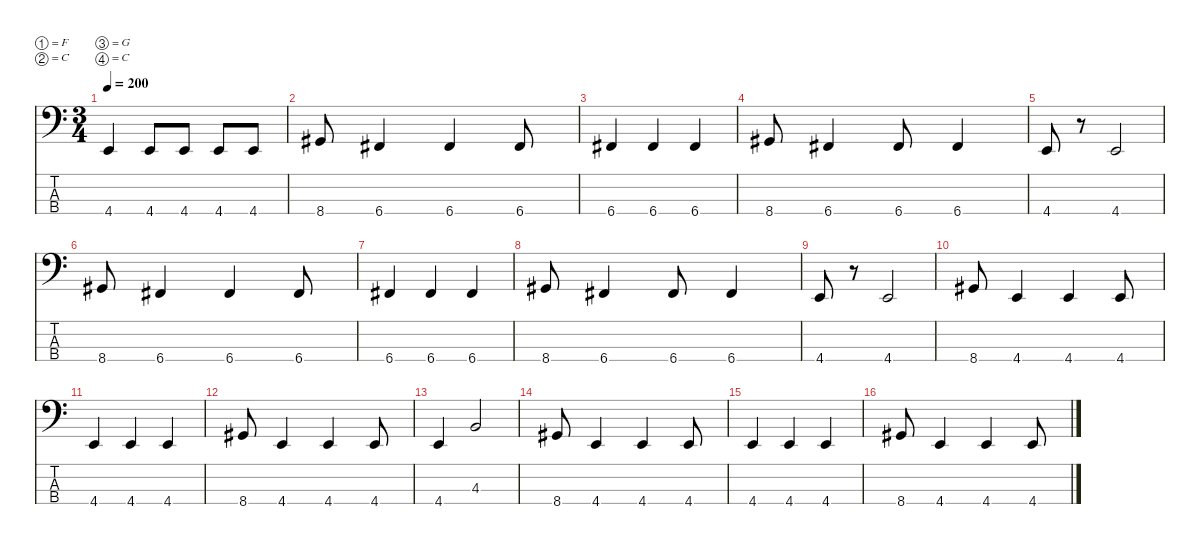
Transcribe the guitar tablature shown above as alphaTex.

\defaultSystemsLayout 4
\hideDynamics
\bracketExtendMode nobrackets
\singleTrackTrackNamePolicy hidden
\multiTrackTrackNamePolicy hidden
\firstSystemTrackNameMode fullname
\otherSystemsTrackNameOrientation horizontal
\track ("Bass" "el.bs.") {defaultSystemsLayout 8 instrument electricbassfinger}
\staff {score tabs}
\tuning (F2 C2 G1 C1)
\ts (3 4)
\tempo 200
\clef f4
\ks c
4.4.4{dy f beam Up} 4.4.8{beam Up} 4.4.8{beam Up} 4.4.8{beam Up} 4.4.8{beam Up} |
8.4{acc #}.8{beam Up} 6.4{acc #}.4{beam Up} 6.4{acc #}.4{beam Up} 6.4{acc #}.8{beam Up} |
6.4{acc #}.4{beam Up} 6.4{acc #}.4{beam Up} 6.4{acc #}.4{beam Up} |
8.4{acc #}.8{beam Up} 6.4{acc #}.4{beam Up} 6.4{acc #}.8{beam Up} 6.4{acc #}.4{beam Up} |
4.4.8{beam Up} r.8{beam Up} 4.4.2{beam Up} |
8.4{acc #}.8{beam Up} 6.4{acc #}.4{beam Up} 6.4{acc #}.4{beam Up} 6.4{acc #}.8{beam Up} |
6.4{acc #}.4{beam Up} 6.4{acc #}.4{beam Up} 6.4{acc #}.4{beam Up} |
8.4{acc #}.8{beam Up} 6.4{acc #}.4{beam Up} 6.4{acc #}.8{beam Up} 6.4{acc #}.4{beam Up} |
4.4.8{beam Up} r.8{beam Up} 4.4.2{beam Up} |
8.4{acc #}.8{beam Up} 4.4.4{beam Up} 4.4.4{beam Up} 4.4.8{beam Up} |
4.4.4{beam Up} 4.4.4{beam Up} 4.4.4{beam Up} |
8.4{acc #}.8{beam Up} 4.4.4{beam Up} 4.4.4{beam Up} 4.4.8{beam Up} |
4.4.4{beam Up} 4.3.2{beam Up} |
8.4{acc #}.8{beam Up} 4.4.4{beam Up} 4.4.4{beam Up} 4.4.8{beam Up} |
4.4.4{beam Up} 4.4.4{beam Up} 4.4.4{beam Up} |
8.4{acc #}.8{beam Up} 4.4.4{beam Up} 4.4.4{beam Up} 4.4.8{beam Up}
